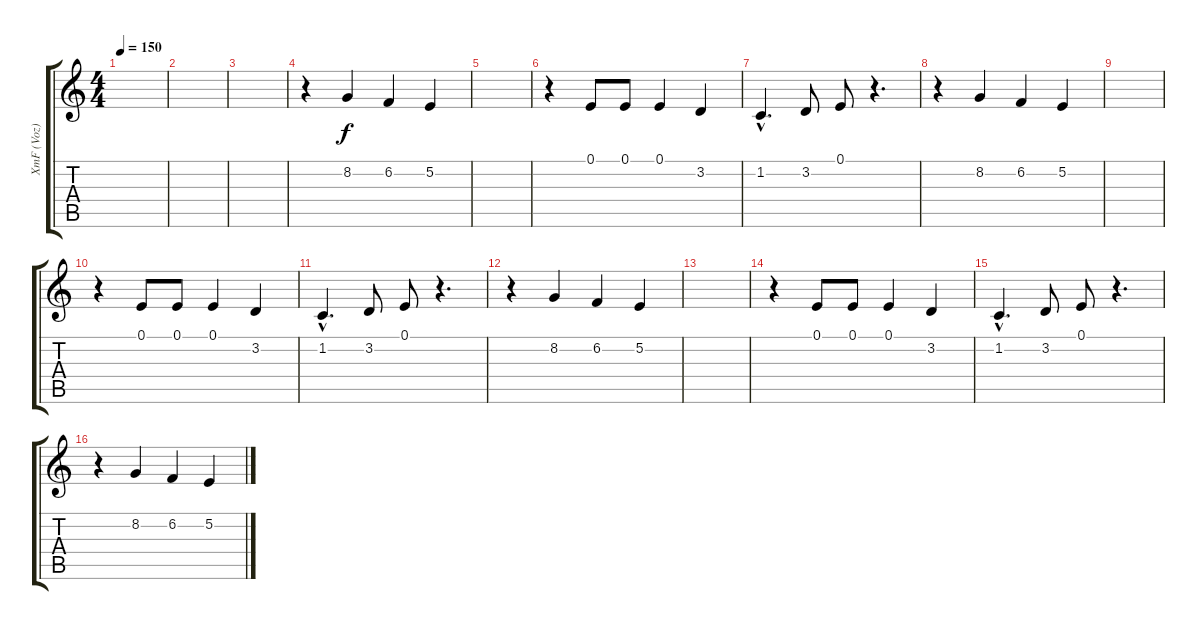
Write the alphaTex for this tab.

\track ("XmF (Voz)" "XmF (Voz)") {instrument acousticgrandpiano}
\staff {score tabs}
\tuning (E4 B3 G3 D3 A2 E2) {hide}
\ts (4 4)
\tempo 150
\clef g2
\ks c
|
|
|
r.4 8.2.4 6.2.4 5.2.4 |
|
r.4 0.1.8 0.1.8 0.1.4 3.2.4 |
1.2{hac}.4{d} 3.2.8 0.1.8 r.4{d} |
r.4 8.2.4 6.2.4 5.2.4 |
|
r.4 0.1.8 0.1.8 0.1.4 3.2.4 |
1.2{hac}.4{d} 3.2.8 0.1.8 r.4{d} |
r.4 8.2.4 6.2.4 5.2.4 |
|
r.4 0.1.8 0.1.8 0.1.4 3.2.4 |
1.2{hac}.4{d} 3.2.8 0.1.8 r.4{d} |
r.4 8.2.4 6.2.4 5.2.4
